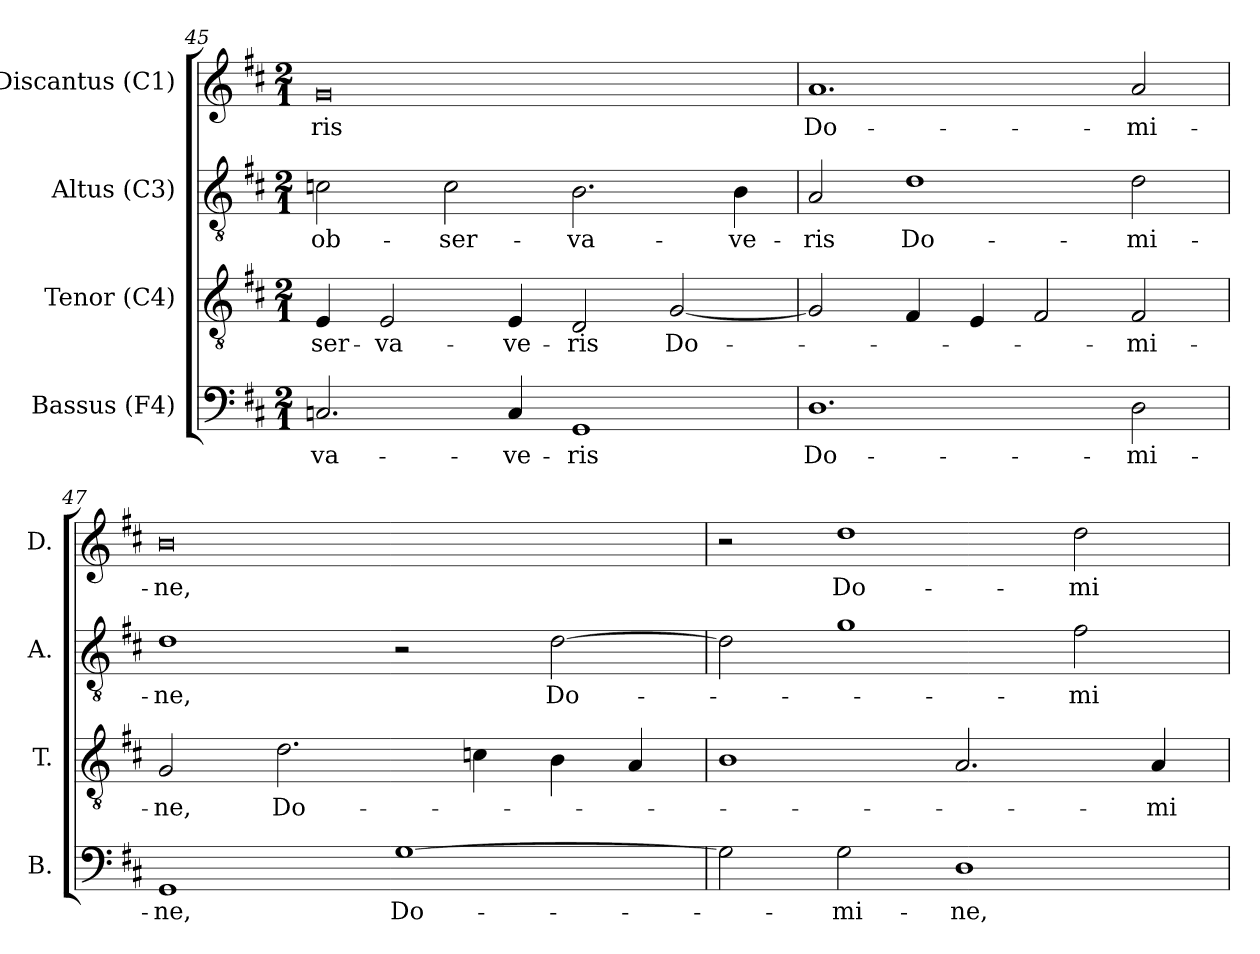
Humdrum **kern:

**kern	**text	**kern	**text	**kern	**text	**kern	**text
*part4	*part4	*part3	*part3	*part2	*part2	*part1	*part1
*staff4	*staff4	*staff3	*staff3	*staff2	*staff2	*staff1	*staff1
*I"Bassus (F4)	*	*I"Tenor (C4)	*	*I"Altus (C3)	*	*I"Discantus (C1)	*
*I'B.	*	*I'T.	*	*I'A.	*	*I'D.	*
!!LO:PB:g=z
*clefF4	*	*clefGv2	*	*clefGv2	*	*clefG2	*
*	*	*ITrd7c12	*	*ITrd7c12	*	*	*
*k[f#c#]	*	*k[f#c#]	*	*k[f#c#]	*	*k[f#c#]	*
*D:	*	*D:	*	*D:	*	*D:	*
*M2/1	*	*M2/1	*	*M2/1	*	*M2/1	*
=45	=45	=45	=45	=45	=45	=45	=45
!	!LO:LY:b:color=#000000	!	!	!	!	!	!
!	!	!	!LO:LY:b:color=#000000	!	!	!	!
!	!	!	!	!	!LO:LY:b:color=#000000	!	!
!	!	!	!	!	!	!	!LO:LY:b:color=#000000
2.Cni/	-va-	4EEi/	-ser-	2Cni\	ob-	0gi	-ris
!	!	!	!LO:LY:b:color=#000000	!	!	!	!
.	.	2EEi/	-va-	.	.	.	.
!	!	!	!	!	!LO:LY:b:color=#000000	!	!
.	.	.	.	2Ci\	-ser-	.	.
!	!LO:LY:b:color=#000000	!	!	!	!	!	!
!	!	!	!LO:LY:b:color=#000000	!	!	!	!
4Ci/	-ve-	4EEi/	-ve-	.	.	.	.
!	!LO:LY:b:color=#000000	!	!	!	!	!	!
!	!	!	!LO:LY:b:color=#000000	!	!	!	!
!	!	!	!	!	!LO:LY:b:color=#000000	!	!
1GGi	-ris	2DDi/	-ris	2.BBi\	-va-	.	.
!	!	!	!LO:LY:b:color=#000000	!	!	!	!
.	.	[2GGi/	Do-	.	.	.	.
!	!	!	!	!	!LO:LY:b:color=#000000	!	!
.	.	.	.	4BBi\	-ve-	.	.
=46	=46	=46	=46	=46	=46	=46	=46
!	!LO:LY:b:color=#000000	!	!	!	!	!	!
!	!	!	!	!	!LO:LY:b:color=#000000	!	!
!	!	!	!	!	!	!	!LO:LY:b:color=#000000
1.Di	Do-	2GGi/]	.	2AAi/	-ris	1.ai	Do-
!	!	!	!	!	!LO:LY:b:color=#000000	!	!
.	.	4FF#i/	.	1Di	Do-	.	.
.	.	4EEi/	.	.	.	.	.
.	.	2FF#i/	.	.	.	.	.
!	!LO:LY:b:color=#000000	!	!	!	!	!	!
!	!	!	!LO:LY:b:color=#000000	!	!	!	!
!	!	!	!	!	!LO:LY:b:color=#000000	!	!
!	!	!	!	!	!	!	!LO:LY:b:color=#000000
2Di\	-mi-	2FF#i/	-mi-	2Di\	-mi-	2ai/	-mi-
=47	=47	=47	=47	=47	=47	=47	=47
!	!LO:LY:b:color=#000000	!	!	!	!	!	!
!	!	!	!LO:LY:b:color=#000000	!	!	!	!
!	!	!	!	!	!LO:LY:b:color=#000000	!	!
!	!	!	!	!	!	!	!LO:LY:b:color=#000000
1GGi	-ne,	2GGi/	-ne,	1Di	-ne,	0bi	-ne,
!	!	!	!LO:LY:b:color=#000000	!	!	!	!
.	.	2.Di\	Do-	.	.	.	.
!	!LO:LY:b:color=#000000	!	!	!	!	!	!
[1Gi	Do-	.	.	2r	.	.	.
.	.	4Ci\	.	.	.	.	.
!	!	!	!	!	!LO:LY:b:color=#000000	!	!
.	.	4BBi\	.	[2Di\	Do-	.	.
.	.	4AAi/	.	.	.	.	.
=48	=48	=48	=48	=48	=48	=48	=48
2Gi\]	.	1BBi	.	2Di\]	.	2r	.
!	!LO:LY:b:color=#000000	!	!	!	!	!	!
!	!	!	!	!	!	!	!LO:LY:b:color=#000000
2Gi\	-mi-	.	.	1Gi	.	1ddi	Do-
!	!LO:LY:b:color=#000000	!	!	!	!	!	!
1Di	-ne,	2.AAi/	.	.	.	.	.
!	!	!	!	!	!LO:LY:b:color=#000000	!	!
!	!	!	!	!	!	!	!LO:LY:b:color=#000000
.	.	.	.	2F#i\	-mi-	2ddi\	-mi-
!	!	!	!LO:LY:b:color=#000000	!	!	!	!
.	.	4AAi/	-mi-	.	.	.	.
=	=	=	=	=	=	=	=
*-	*-	*-	*-	*-	*-	*-	*-
